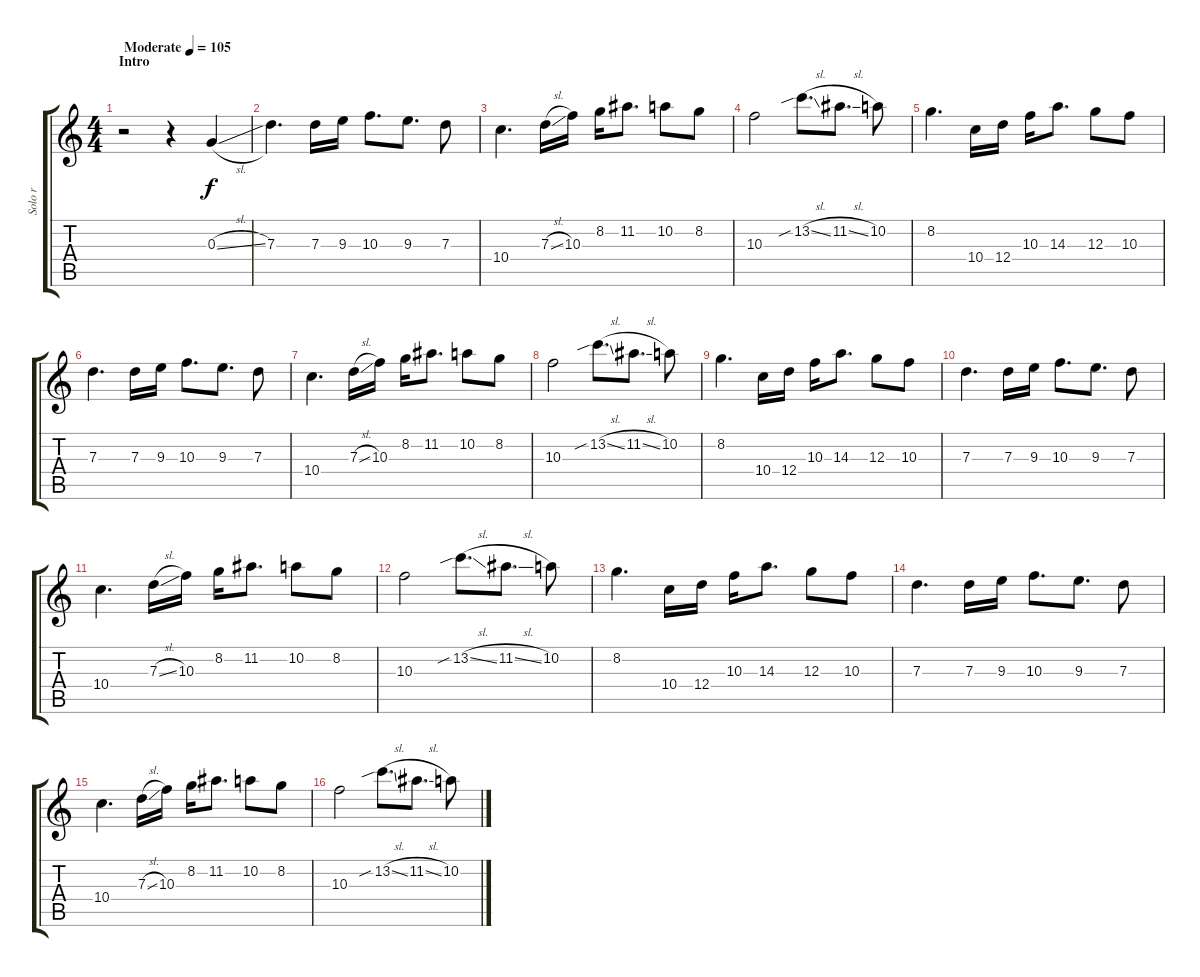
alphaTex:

\track ("Solo r" "Solo r") {instrument distortionguitar}
\staff {score tabs}
\tuning (E4 B3 G3 D3 A2 D2) {hide}
\ts (4 4)
\section ("" "Intro")
\tempo (105 "Moderate")
\clef g2
\ks c
r.2{dy f instrument distortionguitar} r.4 0.3{sl}.4 |
7.3.4{d} 7.3.16 9.3.16 10.3.8{d} 9.3.8{d} 7.3.8 |
10.4.4{d} 7.3{sl}.16 10.3.16 8.2.16 11.2.8{d} 10.2.8 8.2.8 |
10.3.2 13.2{sib sl}.8{d} 11.2{sl}.8{d} 10.2.8 |
8.2.4{d} 10.4.16 12.4.16 10.3.16 14.3.8{d} 12.3.8 10.3.8 |
7.3.4{d} 7.3.16 9.3.16 10.3.8{d} 9.3.8{d} 7.3.8 |
10.4.4{d} 7.3{sl}.16 10.3.16 8.2.16 11.2.8{d} 10.2.8 8.2.8 |
10.3.2 13.2{sib sl}.8{d} 11.2{sl}.8{d} 10.2.8 |
8.2.4{d} 10.4.16 12.4.16 10.3.16 14.3.8{d} 12.3.8 10.3.8 |
7.3.4{d} 7.3.16 9.3.16 10.3.8{d} 9.3.8{d} 7.3.8 |
10.4.4{d} 7.3{sl}.16 10.3.16 8.2.16 11.2.8{d} 10.2.8 8.2.8 |
10.3.2 13.2{sib sl}.8{d} 11.2{sl}.8{d} 10.2.8 |
8.2.4{d} 10.4.16 12.4.16 10.3.16 14.3.8{d} 12.3.8 10.3.8 |
7.3.4{d} 7.3.16 9.3.16 10.3.8{d} 9.3.8{d} 7.3.8 |
10.4.4{d} 7.3{sl}.16 10.3.16 8.2.16 11.2.8{d} 10.2.8 8.2.8 |
10.3.2 13.2{sib sl}.8{d} 11.2{sl}.8{d} 10.2.8
